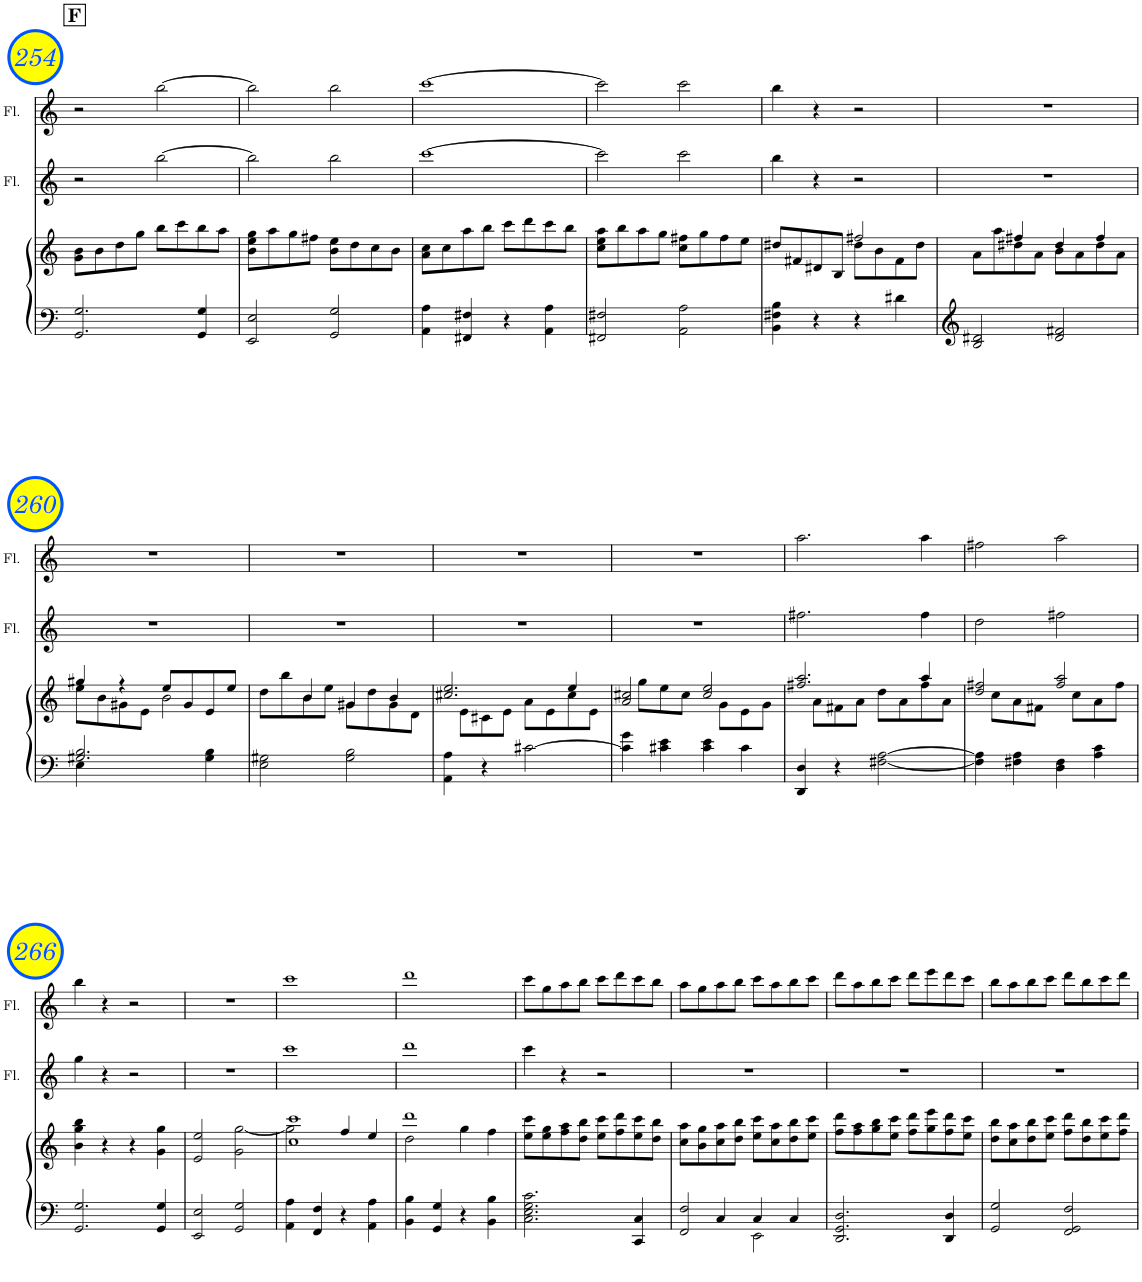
**kern	**kern	**kern	**kern
*part3	*part3	*part2	*part1
*staff4	*staff3	*staff2	*staff1
*I"Piano	*	*I"Flute	*I"Flute
*I'Pno	*	*I'Fl.	*I'Fl.
!!LO:PB:g=z
*clefF4	*clefG2	*clefG2	*clefG2
*k[]	*k[]	*k[]	*k[]
*M4/4	*M4/4	*M4/4	*M4/4
*met(c)	*met(c)	*met(c)	*met(c)
!!LO:REH:place=s1:a:B:cj:fs=14:t=F
=254	=254	=254	=254
2.GG/ 2.G/	8g\ 8b\L	2r	2r
.	8b\	.	.
.	8dd\	.	.
.	8gg\J	.	.
.	8bb\L	[2bb\	[2bb\
.	8ccc\	.	.
4GG/ 4G/	8bb\	.	.
.	8aa\J	.	.
=255	=255	=255	=255
2EE/ 2E/	8b\ 8ee\ 8gg\L	2bb\]	2bb\]
.	8aa\	.	.
.	8gg\	.	.
.	8ff#X\J	.	.
2GG/ 2G/	8b\ 8ee\L	2bb\	2bb\
.	8dd\	.	.
.	8cc\	.	.
.	8b\J	.	.
=256	=256	=256	=256
4AA\ 4A\	8a\ 8cc\L	[1ccc	[1ccc
.	8cc\	.	.
4FF#X/ 4F#X/	8aa\	.	.
.	8bb\J	.	.
4r	8ccc\L	.	.
.	8ddd\	.	.
4AA\ 4A\	8ccc\	.	.
.	8bb\J	.	.
=257	=257	=257	=257
2FF#X/ 2F#X/	8cc\ 8ee\ 8aa\L	2ccc\]	2ccc\]
.	8bb\	.	.
.	8aa\	.	.
.	8gg\J	.	.
2AA\ 2A\	8cc\ 8ff#X\L	2ccc\	2ccc\
.	8gg\	.	.
.	8ff#\	.	.
.	8ee\J	.	.
=258	=258	=258	=258
*	*^	*	*
4BB\ 4F#X\ 4B\	8dd#X/L	2ryy	4bb\	4bb\
.	8f#X/	.	.	.
4r	8d#X/	.	4r	4r
.	8B/J	.	.	.
4r	2ff#X/	8dd#\L	2r	2r
.	.	8b\	.	.
4d#X\	.	8f#\	.	.
.	.	8dd#\J	.	.
=259	=259	=259	=259	=259
2B/ 2d#X/	4ryy	8a\L	1r	1r
.	.	8aa\	.	.
.	4ff#X/	8dd#X\	.	.
.	.	8a\J	.	.
2d#/ 2f#X/	4dd#/	8b\L	.	.
.	.	8a\	.	.
.	4ff#/	8dd#\	.	.
.	.	8a\J	.	.
!!LO:LB:g=z
=260	=260	=260	=260	=260
*^	*	*	*	*
2.G#X/ 2.B/	4E\	4gg#X/	8ee\L	1r	1r
.	.	.	8b\	.	.
.	2.ryy	4r	8g#X\	.	.
.	.	.	8e\J	.	.
.	.	8ee/L	2b\	.	.
.	.	8g#/	.	.	.
4G#\ 4B\	.	8e/	.	.	.
.	.	8ee/J	.	.	.
*v	*v	*	*	*	*
=261	=261	=261	=261	=261
2E\ 2G#X\	4ryy	8dd\L	1r	1r
.	.	8bb\	.	.
.	4b/	8b\	.	.
.	.	8ee\J	.	.
2G#\ 2B\	4g#X/	8g#\L	.	.
.	.	8dd\	.	.
.	4b/	8g#\	.	.
.	.	8d\J	.	.
=262	=262	=262	=262	=262
4AA\ 4A\	2.cc#X/ 2.ee/	8ryy	1r	1r
.	.	8e\L	.	.
4r	.	8c#X\	.	.
.	.	8e\J	.	.
[2c#X\	.	8a\L	.	.
.	.	8e\	.	.
.	4ee/	8cc#\	.	.
.	.	8e\J	.	.
=263	=263	=263	=263	=263
4c#\] 4g\	2a/ 2cc#X/	8ryy	1r	1r
.	.	8gg\L	.	.
4c#X\ 4e\	.	8ee\	.	.
.	.	8cc#\J	.	.
4c#\ 4e\	2cc#/ 2ee/	8ryy	.	.
.	.	8g\L	.	.
4c#\	.	8e\	.	.
.	.	8g\J	.	.
=264	=264	=264	=264	=264
4DD/ 4D/	2.ff#X/ 2.aa/	8ryy	2.ff#X\	2.aa\
.	.	8a\L	.	.
4r	.	8f#X\	.	.
.	.	8a\J	.	.
[2F#X\ [2A\	.	8dd\L	.	.
.	.	8a\	.	.
.	4aa/	8ff#\	4ff#\	4aa\
.	.	8a\J	.	.
=265	=265	=265	=265	=265
4F#\] 4A\]	2dd/ 2ff#X/	8ryy	2dd\	2ff#X\
.	.	8cc\L	.	.
4F#X\ 4A\	.	8a\	.	.
.	.	8f#X\J	.	.
4D\ 4F#\	2ff#/ 2aa/	8ryy	2ff#X\	2aa\
.	.	8cc\L	.	.
4A\ 4c\	.	8a\	.	.
.	.	8ff#\J	.	.
*	*v	*v	*	*
!!LO:LB:g=z
=266	=266	=266	=266
2.GG/ 2.G/	4b\ 4gg\ 4bb\	4gg\	4bb\
.	4r	4r	4r
.	4r	2r	2r
4GG/ 4G/	4g\ 4gg\	.	.
=267	=267	=267	=267
2EE/ 2E/	2e/ 2ee/	1r	1r
2GG/ 2G/	2g\ [2gg\	.	.
=268	=268	=268	=268
*	*^	*	*
*	*	*^	*	*
4AA\ 4A\	1cc 1ccc	2gg\]	2ryy	1ccc	1ccc
4FF/ 4F/	.	.	.	.	.
4r	.	2ryy	4ff/	.	.
4AA\ 4A\	.	.	4ee/	.	.
*	*	*v	*v	*	*
=269	=269	=269	=269	=269
4BB\ 4B\	1ddd	2dd\	1ddd	1ddd
4GG/ 4G/	.	.	.	.
4r	.	4gg\	.	.
4BB\ 4B\	.	4ff\	.	.
*	*v	*v	*	*
=270	=270	=270	=270
2.C\ 2.E\ 2.G\ 2.c\	8ee\ 8ccc\L	4ccc\	8ccc\L
.	8ee\ 8gg\	.	8gg\
.	8ff\ 8aa\	4r	8aa\
.	8dd\ 8bb\J	.	8bb\J
.	8ee\ 8ccc\L	2r	8ccc\L
.	8ff\ 8ddd\	.	8ddd\
4CC/ 4C/	8ee\ 8ccc\	.	8ccc\
.	8dd\ 8bb\J	.	8bb\J
=271	=271	=271	=271
*^	*	*	*
2FF/ 2F/	4ryy	8cc\ 8aa\L	1r	8aa\L
.	.	8b\ 8gg\	.	8gg\
.	4C/	8cc\ 8aa\	.	8aa\
.	.	8dd\ 8bb\J	.	8bb\J
2EE\	4C/	8ee\ 8ccc\L	.	8ccc\L
.	.	8cc\ 8aa\	.	8aa\
.	4C/	8dd\ 8bb\	.	8bb\
.	.	8ee\ 8ccc\J	.	8ccc\J
*v	*v	*	*	*
=272	=272	=272	=272
2.DD/ 2.GG/ 2.D/	8ff\ 8ddd\L	1r	8ddd\L
.	8ff\ 8aa\	.	8aa\
.	8gg\ 8bb\	.	8bb\
.	8ee\ 8ccc\J	.	8ccc\J
.	8ff\ 8ddd\L	.	8ddd\L
.	8gg\ 8eee\	.	8eee\
4DD/ 4D/	8ff\ 8ddd\	.	8ddd\
.	8ee\ 8ccc\J	.	8ccc\J
=273	=273	=273	=273
2GG/ 2G/	8dd\ 8bb\L	1r	8bb\L
.	8cc\ 8aa\	.	8aa\
.	8dd\ 8bb\	.	8bb\
.	8ee\ 8ccc\J	.	8ccc\J
2FF/ 2GG/ 2F/	8ff\ 8ddd\L	.	8ddd\L
.	8dd\ 8bb\	.	8bb\
.	8ee\ 8ccc\	.	8ccc\
.	8ff\ 8ddd\J	.	8ddd\J
=	=	=	=
*-	*-	*-	*-
